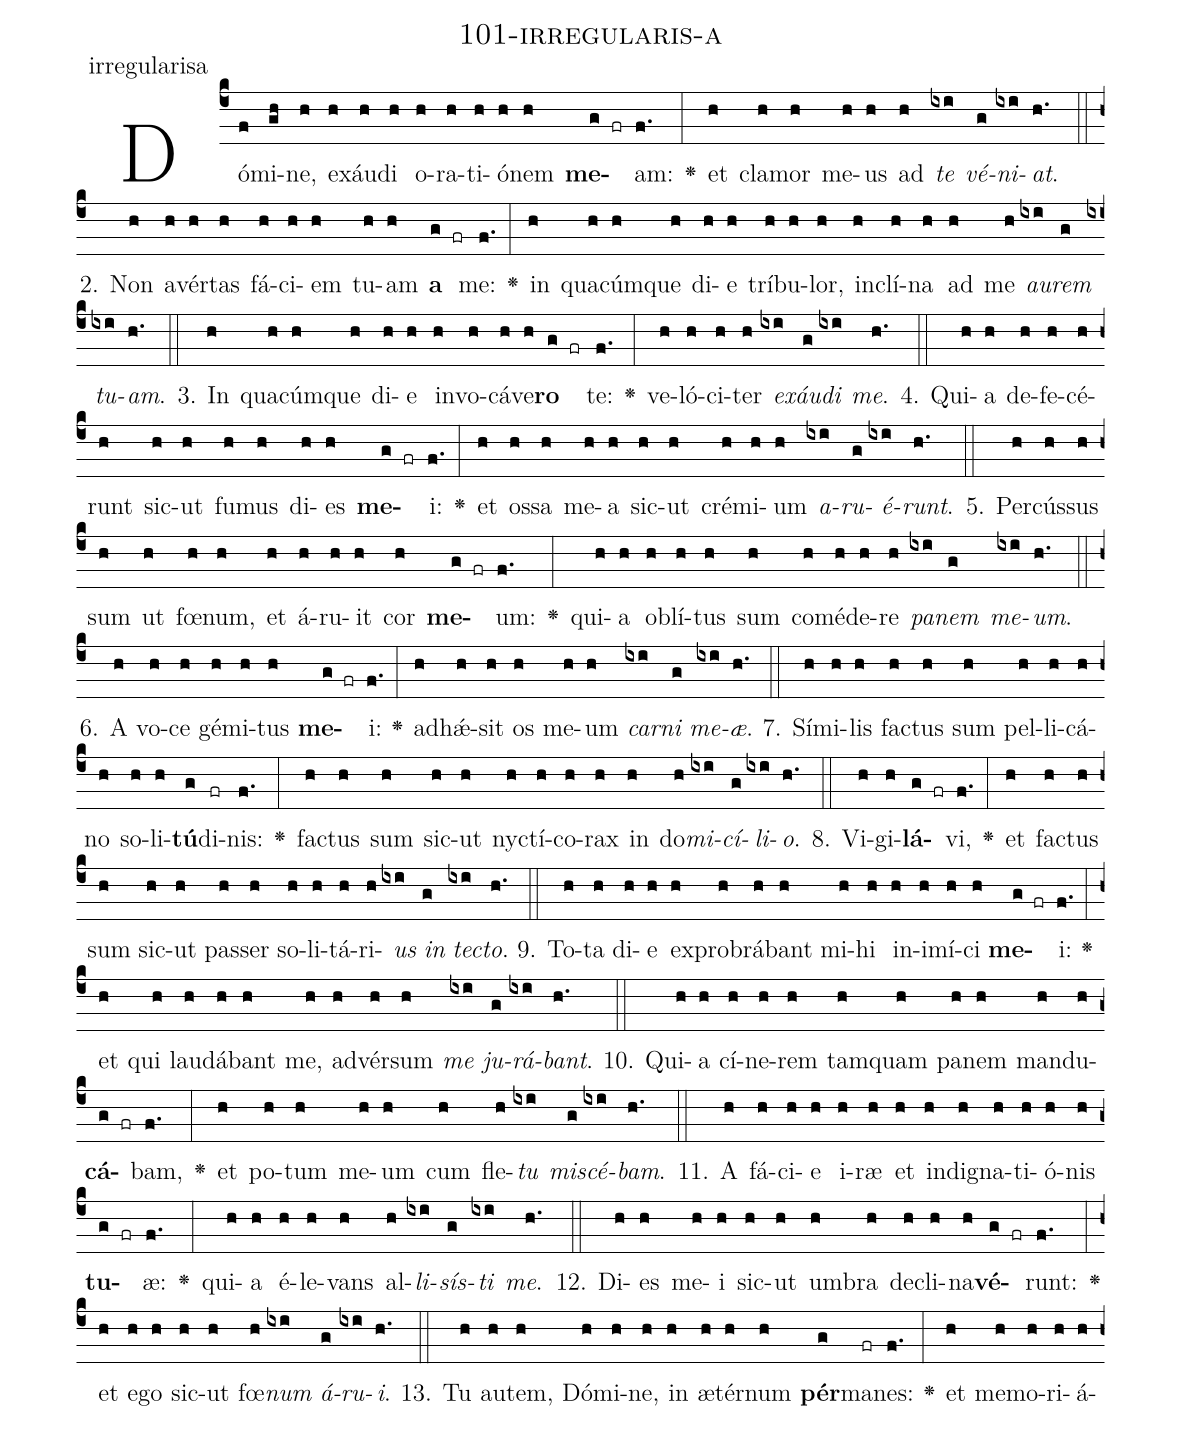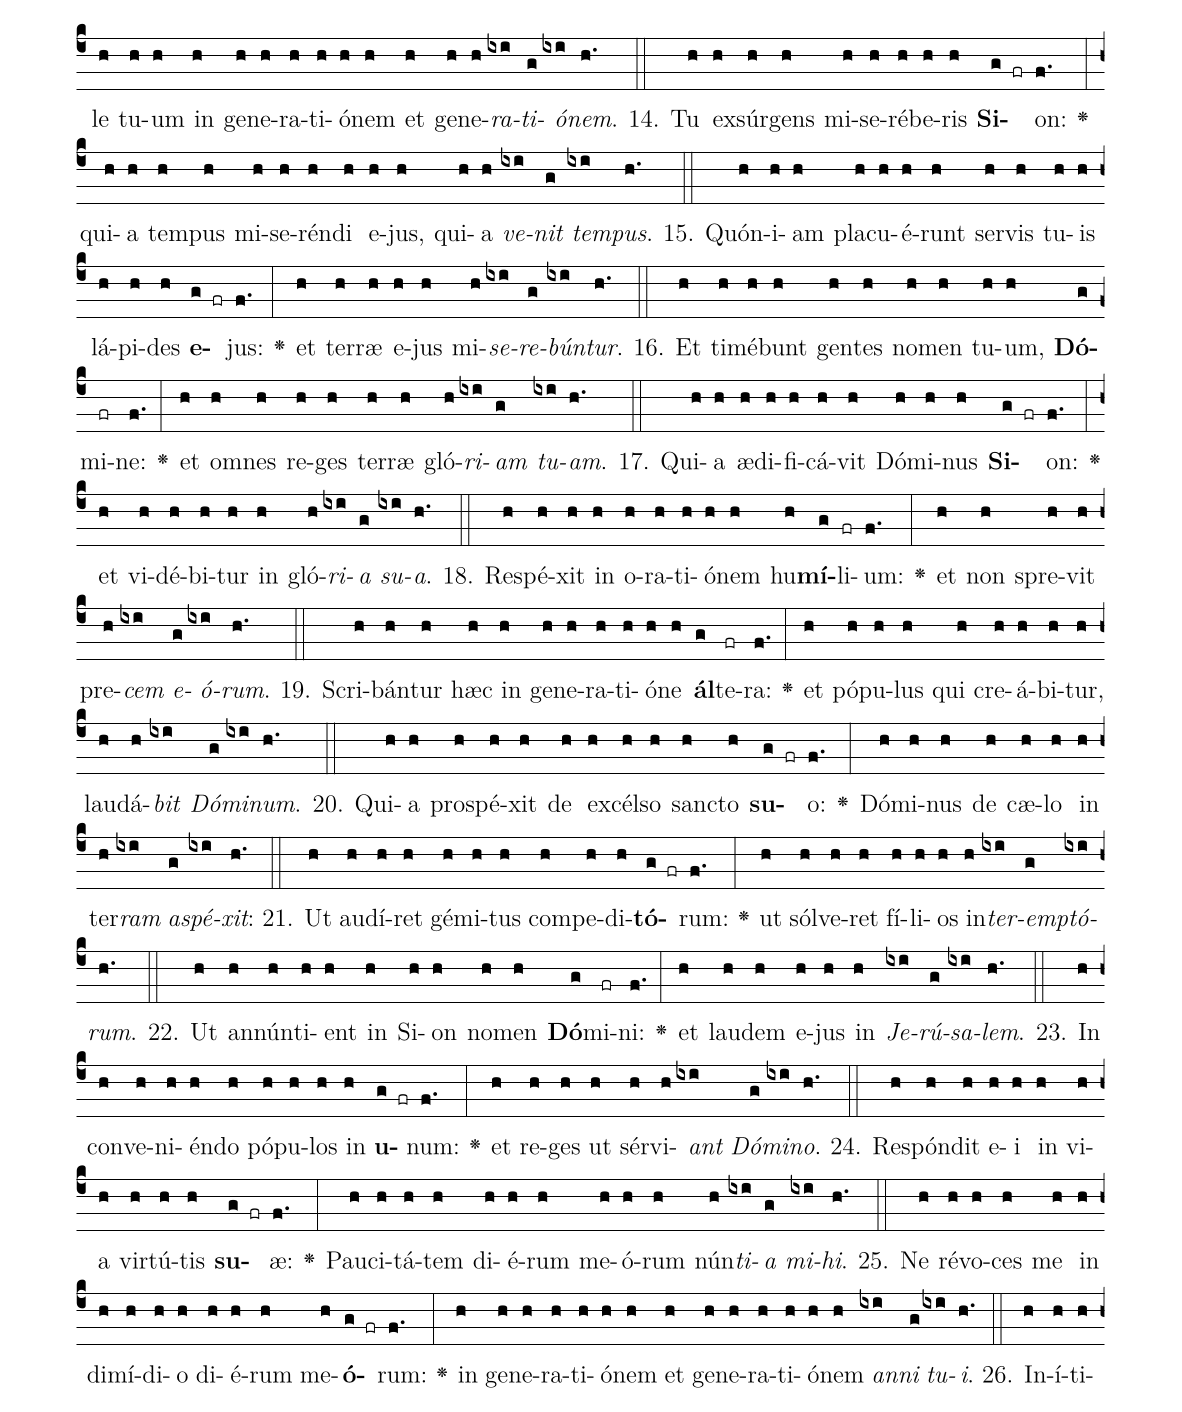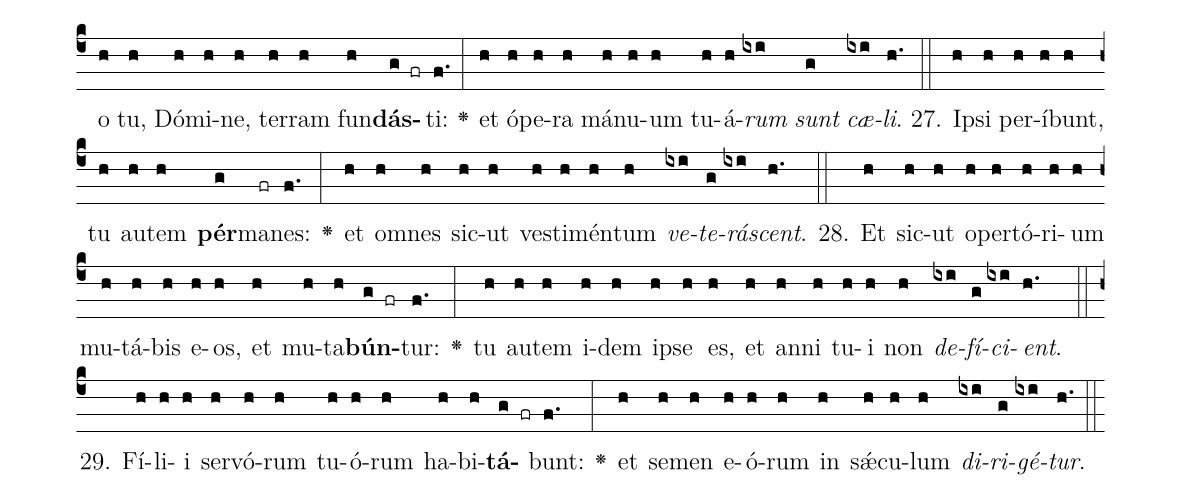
name: 101-irregularis-a;
annotation: irregularisa;
%%
(c4)Dó(f)mi(gh)ne,(h) ex(h)áu(h)di(h) o(h)ra(h)ti(h)ó(h)nem(h) <b>me</b>(g fr)am:(f.) <v>\greheightstar</v>(:) et(h) cla(h)mor(h) me(h)us(h) ad(h) <i>te</i>(ixi) <i>vé</i>(g)<i>ni</i>(ixi)<i>at</i>.(h.) (::)
2. Non(h) a(h)vér(h)tas(h) fá(h)ci(h)em(h) tu(h)am(h) <b>a</b>(g fr) me:(f.) <v>\greheightstar</v>(:) in(h) qua(h)cúm(h)que(h) di(h)e(h) trí(h)bu(h)lor,(h) in(h)clí(h)na(h) ad(h) me(h) <i>au</i>(ixi)<i>rem</i>(g) <i>tu</i>(ixi)<i>am</i>.(h.) (::)
3. In(h) qua(h)cúm(h)que(h) di(h)e(h) in(h)vo(h)cá(h)ve(h)<b>ro</b>(g fr) te:(f.) <v>\greheightstar</v>(:) ve(h)ló(h)ci(h)ter(h) <i>ex</i>(ixi)<i>áu</i>(g)<i>di</i>(ixi) <i>me</i>.(h.) (::)
4. Qui(h)a(h) de(h)fe(h)cé(h)runt(h) sic(h)ut(h) fu(h)mus(h) di(h)es(h) <b>me</b>(g fr)i:(f.) <v>\greheightstar</v>(:) et(h) os(h)sa(h) me(h)a(h) sic(h)ut(h) cré(h)mi(h)um(h) <i>a</i>(ixi)<i>ru</i>(g)<i>é</i>(ixi)<i>runt</i>.(h.) (::)
5. Per(h)cús(h)sus(h) sum(h) ut(h) fœ(h)num,(h) et(h) á(h)ru(h)it(h) cor(h) <b>me</b>(g fr)um:(f.) <v>\greheightstar</v>(:) qui(h)a(h) ob(h)lí(h)tus(h) sum(h) com(h)é(h)de(h)re(h) <i>pa</i>(ixi)<i>nem</i>(g) <i>me</i>(ixi)<i>um</i>.(h.) (::)
6. A(h) vo(h)ce(h) gé(h)mi(h)tus(h) <b>me</b>(g fr)i:(f.) <v>\greheightstar</v>(:) ad(h)hǽ(h)sit(h) os(h) me(h)um(h) <i>car</i>(ixi)<i>ni</i>(g) <i>me</i>(ixi)<i>æ</i>.(h.) (::)
7. Sí(h)mi(h)lis(h) fac(h)tus(h) sum(h) pel(h)li(h)cá(h)no(h) so(h)li(h)<b>tú</b>(g)di(fr)nis:(f.) <v>\greheightstar</v>(:) fac(h)tus(h) sum(h) sic(h)ut(h) nyc(h)tí(h)co(h)rax(h) in(h) do(h)<i>mi</i>(ixi)<i>cí</i>(g)<i>li</i>(ixi)<i>o</i>.(h.) (::)
8. Vi(h)gi(h)<b>lá</b>(g fr)vi,(f.) <v>\greheightstar</v>(:) et(h) fac(h)tus(h) sum(h) sic(h)ut(h) pas(h)ser(h) so(h)li(h)tá(h)ri(h)<i>us</i>(ixi) <i>in</i>(g) <i>tec</i>(ixi)<i>to</i>.(h.) (::)
9. To(h)ta(h) di(h)e(h) ex(h)pro(h)brá(h)bant(h) mi(h)hi(h) in(h)i(h)mí(h)ci(h) <b>me</b>(g fr)i:(f.) <v>\greheightstar</v>(:) et(h) qui(h) lau(h)dá(h)bant(h) me,(h) ad(h)vér(h)sum(h) <i>me</i>(ixi) <i>ju</i>(g)<i>rá</i>(ixi)<i>bant</i>.(h.) (::)
10. Qui(h)a(h) cí(h)ne(h)rem(h) tam(h)quam(h) pa(h)nem(h) man(h)du(h)<b>cá</b>(g fr)bam,(f.) <v>\greheightstar</v>(:) et(h) po(h)tum(h) me(h)um(h) cum(h) fle(h)<i>tu</i>(ixi) <i>mi</i>(g)<i>scé</i>(ixi)<i>bam</i>.(h.) (::)
11. A(h) fá(h)ci(h)e(h) i(h)ræ(h) et(h) in(h)di(h)gna(h)ti(h)ó(h)nis(h) <b>tu</b>(g fr)æ:(f.) <v>\greheightstar</v>(:) qui(h)a(h) é(h)le(h)vans(h) al(h)<i>li</i>(ixi)<i>sís</i>(g)<i>ti</i>(ixi) <i>me</i>.(h.) (::)
12. Di(h)es(h) me(h)i(h) sic(h)ut(h) um(h)bra(h) de(h)cli(h)na(h)<b>vé</b>(g fr)runt:(f.) <v>\greheightstar</v>(:) et(h) e(h)go(h) sic(h)ut(h) fœ(h)<i>num</i>(ixi) <i>á</i>(g)<i>ru</i>(ixi)<i>i</i>.(h.) (::)
13. Tu(h) au(h)tem,(h) Dó(h)mi(h)ne,(h) in(h) æ(h)tér(h)num(h) <b>pér</b>(g)ma(fr)nes:(f.) <v>\greheightstar</v>(:) et(h) me(h)mo(h)ri(h)á(h)le(h) tu(h)um(h) in(h) ge(h)ne(h)ra(h)ti(h)ó(h)nem(h) et(h) ge(h)ne(h)<i>ra</i>(ixi)<i>ti</i>(g)<i>ó</i>(ixi)<i>nem</i>.(h.) (::)
14. Tu(h) ex(h)súr(h)gens(h) mi(h)se(h)ré(h)be(h)ris(h) <b>Si</b>(g fr)on:(f.) <v>\greheightstar</v>(:) qui(h)a(h) tem(h)pus(h) mi(h)se(h)rén(h)di(h) e(h)jus,(h) qui(h)a(h) <i>ve</i>(ixi)<i>nit</i>(g) <i>tem</i>(ixi)<i>pus</i>.(h.) (::)
15. Quón(h)i(h)am(h) pla(h)cu(h)é(h)runt(h) ser(h)vis(h) tu(h)is(h) lá(h)pi(h)des(h) <b>e</b>(g fr)jus:(f.) <v>\greheightstar</v>(:) et(h) ter(h)ræ(h) e(h)jus(h) mi(h)<i>se</i>(ixi)<i>re</i>(g)<i>bún</i>(ixi)<i>tur</i>.(h.) (::)
16. Et(h) ti(h)mé(h)bunt(h) gen(h)tes(h) no(h)men(h) tu(h)um,(h) <b>Dó</b>(g)mi(fr)ne:(f.) <v>\greheightstar</v>(:) et(h) om(h)nes(h) re(h)ges(h) ter(h)ræ(h) gló(h)<i>ri</i>(ixi)<i>am</i>(g) <i>tu</i>(ixi)<i>am</i>.(h.) (::)
17. Qui(h)a(h) æ(h)di(h)fi(h)cá(h)vit(h) Dó(h)mi(h)nus(h) <b>Si</b>(g fr)on:(f.) <v>\greheightstar</v>(:) et(h) vi(h)dé(h)bi(h)tur(h) in(h) gló(h)<i>ri</i>(ixi)<i>a</i>(g) <i>su</i>(ixi)<i>a</i>.(h.) (::)
18. Re(h)spé(h)xit(h) in(h) o(h)ra(h)ti(h)ó(h)nem(h) hu(h)<b>mí</b>(g)li(fr)um:(f.) <v>\greheightstar</v>(:) et(h) non(h) spre(h)vit(h) pre(h)<i>cem</i>(ixi) <i>e</i>(g)<i>ó</i>(ixi)<i>rum</i>.(h.) (::)
19. Scri(h)bán(h)tur(h) hæc(h) in(h) ge(h)ne(h)ra(h)ti(h)ó(h)ne(h) <b>ál</b>(g)te(fr)ra:(f.) <v>\greheightstar</v>(:) et(h) pó(h)pu(h)lus(h) qui(h) cre(h)á(h)bi(h)tur,(h) lau(h)dá(h)<i>bit</i>(ixi) <i>Dó</i>(g)<i>mi</i>(ixi)<i>num</i>.(h.) (::)
20. Qui(h)a(h) pro(h)spé(h)xit(h) de(h) ex(h)cél(h)so(h) sanc(h)to(h) <b>su</b>(g fr)o:(f.) <v>\greheightstar</v>(:) Dó(h)mi(h)nus(h) de(h) cæ(h)lo(h) in(h) ter(h)<i>ram</i>(ixi) <i>a</i>(g)<i>spé</i>(ixi)<i>xit</i>:(h.) (::)
21. Ut(h) au(h)dí(h)ret(h) gé(h)mi(h)tus(h) com(h)pe(h)di(h)<b>tó</b>(g fr)rum:(f.) <v>\greheightstar</v>(:) ut(h) sól(h)ve(h)ret(h) fí(h)li(h)os(h) in(h)<i>ter</i>(ixi)<i>emp</i>(g)<i>tó</i>(ixi)<i>rum</i>.(h.) (::)
22. Ut(h) an(h)nún(h)ti(h)ent(h) in(h) Si(h)on(h) no(h)men(h) <b>Dó</b>(g)mi(fr)ni:(f.) <v>\greheightstar</v>(:) et(h) lau(h)dem(h) e(h)jus(h) in(h) <i>Je</i>(ixi)<i>rú</i>(g)<i>sa</i>(ixi)<i>lem</i>.(h.) (::)
23. In(h) con(h)ve(h)ni(h)én(h)do(h) pó(h)pu(h)los(h) in(h) <b>u</b>(g fr)num:(f.) <v>\greheightstar</v>(:) et(h) re(h)ges(h) ut(h) sér(h)vi(h)<i>ant</i>(ixi) <i>Dó</i>(g)<i>mi</i>(ixi)<i>no</i>.(h.) (::)
24. Re(h)spón(h)dit(h) e(h)i(h) in(h) vi(h)a(h) vir(h)tú(h)tis(h) <b>su</b>(g fr)æ:(f.) <v>\greheightstar</v>(:) Pau(h)ci(h)tá(h)tem(h) di(h)é(h)rum(h) me(h)ó(h)rum(h) nún(h)<i>ti</i>(ixi)<i>a</i>(g) <i>mi</i>(ixi)<i>hi</i>.(h.) (::)
25. Ne(h) ré(h)vo(h)ces(h) me(h) in(h) di(h)mí(h)di(h)o(h) di(h)é(h)rum(h) me(h)<b>ó</b>(g fr)rum:(f.) <v>\greheightstar</v>(:) in(h) ge(h)ne(h)ra(h)ti(h)ó(h)nem(h) et(h) ge(h)ne(h)ra(h)ti(h)ó(h)nem(h) <i>an</i>(ixi)<i>ni</i>(g) <i>tu</i>(ixi)<i>i</i>.(h.) (::)
26. In(h)í(h)ti(h)o(h) tu,(h) Dó(h)mi(h)ne,(h) ter(h)ram(h) fun(h)<b>dás</b>(g fr)ti:(f.) <v>\greheightstar</v>(:) et(h) ó(h)pe(h)ra(h) má(h)nu(h)um(h) tu(h)á(h)<i>rum</i>(ixi) <i>sunt</i>(g) <i>cæ</i>(ixi)<i>li</i>.(h.) (::)
27. Ip(h)si(h) per(h)í(h)bunt,(h) tu(h) au(h)tem(h) <b>pér</b>(g)ma(fr)nes:(f.) <v>\greheightstar</v>(:) et(h) om(h)nes(h) sic(h)ut(h) ves(h)ti(h)mén(h)tum(h) <i>ve</i>(ixi)<i>te</i>(g)<i>rá</i>(ixi)<i>scent</i>.(h.) (::)
28. Et(h) sic(h)ut(h) o(h)per(h)tó(h)ri(h)um(h) mu(h)tá(h)bis(h) e(h)os,(h) et(h) mu(h)ta(h)<b>bún</b>(g fr)tur:(f.) <v>\greheightstar</v>(:) tu(h) au(h)tem(h) i(h)dem(h) ip(h)se(h) es,(h) et(h) an(h)ni(h) tu(h)i(h) non(h) <i>de</i>(ixi)<i>fí</i>(g)<i>ci</i>(ixi)<i>ent</i>.(h.) (::)
29. Fí(h)li(h)i(h) ser(h)vó(h)rum(h) tu(h)ó(h)rum(h) ha(h)bi(h)<b>tá</b>(g fr)bunt:(f.) <v>\greheightstar</v>(:) et(h) se(h)men(h) e(h)ó(h)rum(h) in(h) sǽ(h)cu(h)lum(h) <i>di</i>(ixi)<i>ri</i>(g)<i>gé</i>(ixi)<i>tur</i>.(h.) (::)
